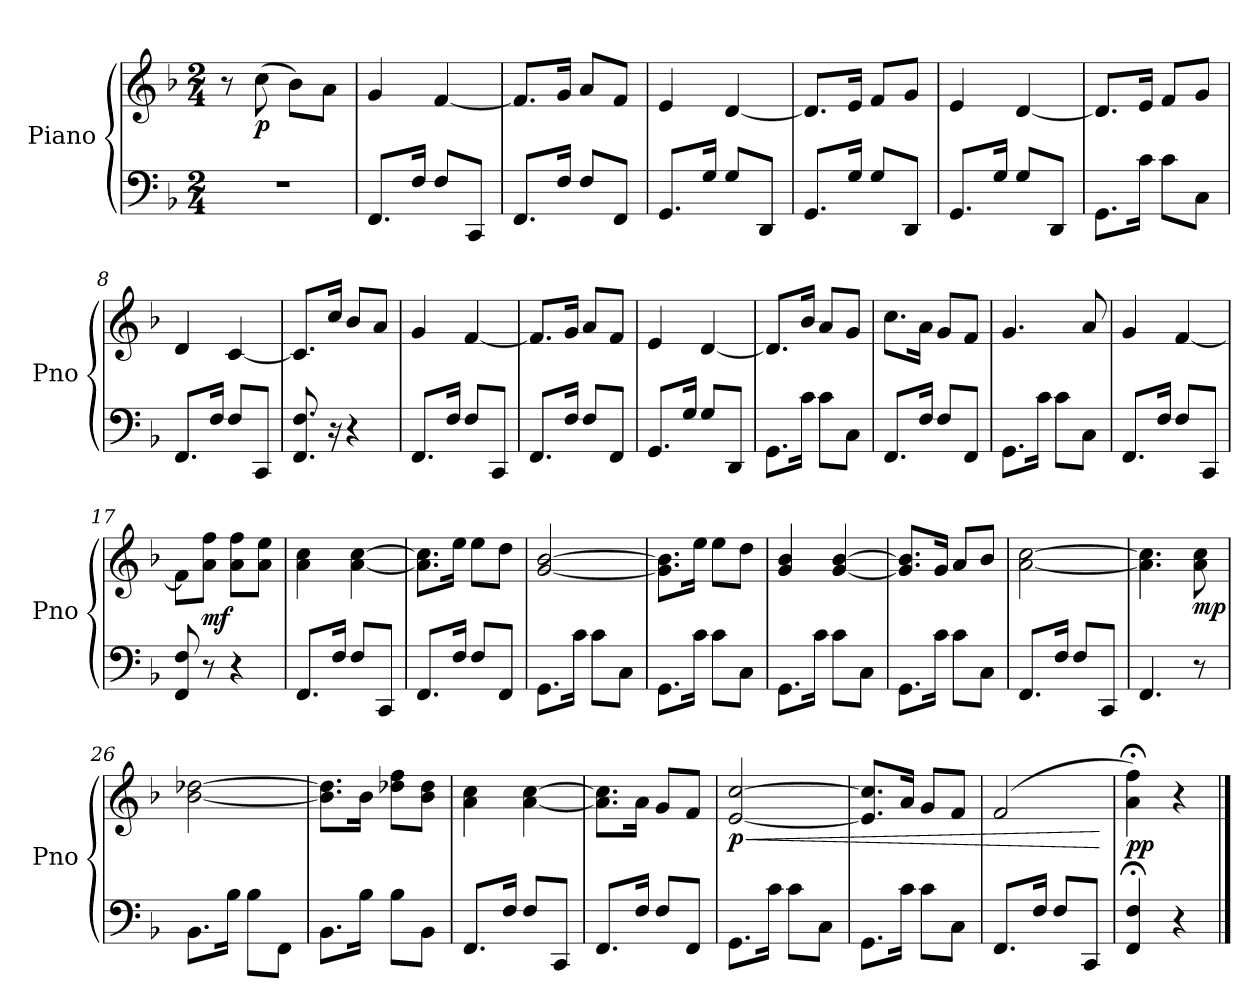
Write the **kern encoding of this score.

**kern	**kern	**dynam
*part1	*part1	*part1
*staff2	*staff1	*staff1/2
*I"Piano	*	*
*I'Pno	*	*
*clefF4	*clefG2	*
*k[b-]	*k[b-]	*
*M2/4	*M2/4	*
*MM80	*MM80	*
=1	=1	=1
2r	8r	.
!	!	!LO:DY:b
.	(>8cc\	p
.	8b-\L)	.
.	8a\J	.
=2	=2	=2
8.FF/L	4g/	.
16F/Jk	.	.
8F/L	[4f/	.
8CC/J	.	.
=3	=3	=3
8.FF/L	8.f/L]	.
16F/Jk	16g/Jk	.
8F/L	8a/L	.
8FF/J	8f/J	.
=4	=4	=4
8.GG/L	4e/	.
16G/Jk	.	.
8G/L	[4d/	.
8DD/J	.	.
=5	=5	=5
8.GG/L	8.d/L]	.
16G/Jk	16e/Jk	.
8G/L	8f/L	.
8DD/J	8g/J	.
=6	=6	=6
8.GG/L	4e/	.
16G/Jk	.	.
8G/L	[4d/	.
8DD/J	.	.
=7	=7	=7
8.GG\L	8.d/L]	.
16c\Jk	16e/Jk	.
8c\L	8f/L	.
8C\J	8g/J	.
!!LO:LB:g=z
=8	=8	=8
8.FF/L	4d/	.
16F/Jk	.	.
8F/L	[4c/	.
8CC/J	.	.
=9	=9	=9
8.FF/ 8.F/	8.c/L]	.
16r	16cc/Jk	.
4r	8b-/L	.
.	8a/J	.
=10	=10	=10
8.FF/L	4g/	.
16F/Jk	.	.
8F/L	[4f/	.
8CC/J	.	.
=11	=11	=11
8.FF/L	8.f/L]	.
16F/Jk	16g/Jk	.
8F/L	8a/L	.
8FF/J	8f/J	.
=12	=12	=12
8.GG/L	4e/	.
16G/Jk	.	.
8G/L	[4d/	.
8DD/J	.	.
=13	=13	=13
8.GG\L	8.d/L]	.
16c\Jk	16b-/Jk	.
8c\L	8a/L	.
8C\J	8g/J	.
=14	=14	=14
8.FF/L	8.cc\L	.
16F/Jk	16a\Jk	.
8F/L	8g/L	.
8FF/J	8f/J	.
!!LO:LB:g=z
=15	=15	=15
8.GG\L	4.g/	.
16c\Jk	.	.
8c\L	.	.
8C\J	8a/	.
=16	=16	=16
8.FF/L	4g/	.
16F/Jk	.	.
8F/L	[4f/	.
8CC/J	.	.
=17	=17	=17
8FF/ 8F/	8f\L]	.
!	!	!LO:DY:b
8r	8a\ 8ff\J	mf
4r	8a\ 8ff\L	.
.	8a\ 8ee\J	.
=18	=18	=18
8.FF/L	4a\ 4cc\	.
16F/Jk	.	.
8F/L	[4a\ [4cc\	.
8CC/J	.	.
=19	=19	=19
8.FF/L	8.a\] 8.cc\]L	.
16F/Jk	16ee\Jk	.
8F/L	8ee\L	.
8FF/J	8dd\J	.
=20	=20	=20
8.GG\L	[2g/ [2b-/	.
16c\Jk	.	.
8c\L	.	.
8C\J	.	.
=21	=21	=21
8.GG\L	8.g\] 8.b-\]L	.
16c\Jk	16ee\Jk	.
8c\L	8ee\L	.
8C\J	8dd\J	.
!!LO:LB:g=z
=22	=22	=22
8.GG\L	4g/ 4b-/	.
16c\Jk	.	.
8c\L	[4g/ [4b-/	.
8C\J	.	.
=23	=23	=23
8.GG\L	8.g/] 8.b-/]L	.
16c\Jk	16g/Jk	.
8c\L	8a/L	.
8C\J	8b-/J	.
=24	=24	=24
8.FF/L	[2a\ [2cc\	.
16F/Jk	.	.
8F/L	.	.
8CC/J	.	.
=25	=25	=25
4.FF/	4.a\] 4.cc\]	.
!	!	!LO:DY:b
8r	8a\ 8cc\	mp
=26	=26	=26
8.BB-\L	[2b-\ [2dd-X\	.
16B-\Jk	.	.
8B-\L	.	.
8FF\J	.	.
=27	=27	=27
8.BB-\L	8.b-\] 8.dd-\]L	.
16B-\Jk	16b-\Jk	.
8B-\L	8dd-X\ 8ff\L	.
8BB-\J	8b-\ 8dd-\J	.
=28	=28	=28
8.FF/L	4a\ 4cc\	.
16F/Jk	.	.
8F/L	[4a\ [4cc\	.
8CC/J	.	.
!!LO:LB:g=z
=29	=29	=29
8.FF/L	8.a\] 8.cc\]L	.
16F/Jk	16a\Jk	.
8F/L	8g/L	.
8FF/J	8f/J	.
=30	=30	=30
!	!	!LO:HP:b
!	!	!LO:DY:n=1:b
8.GG\L	[2e/ [2cc/	< p
16c\Jk	.	.
8c\L	.	.
8C\J	.	.
=31	=31	=31
8.GG\L	8.e/] 8.cc/]L	.
16c\Jk	16a/Jk	.
8c\L	8g/L	.
8C\J	8f/J	.
=32	=32	=32
8.FF/L	(>2f/	.
16F/Jk	.	.
8F/L	.	.
8CC/J	.	.
.	.	[
=33	=33	=33
!	!	!LO:DY:b
4FF/; 4F/;	4a\;< 4ff\;<)	pp
4r	4r	.
==	==	==
*-	*-	*-
